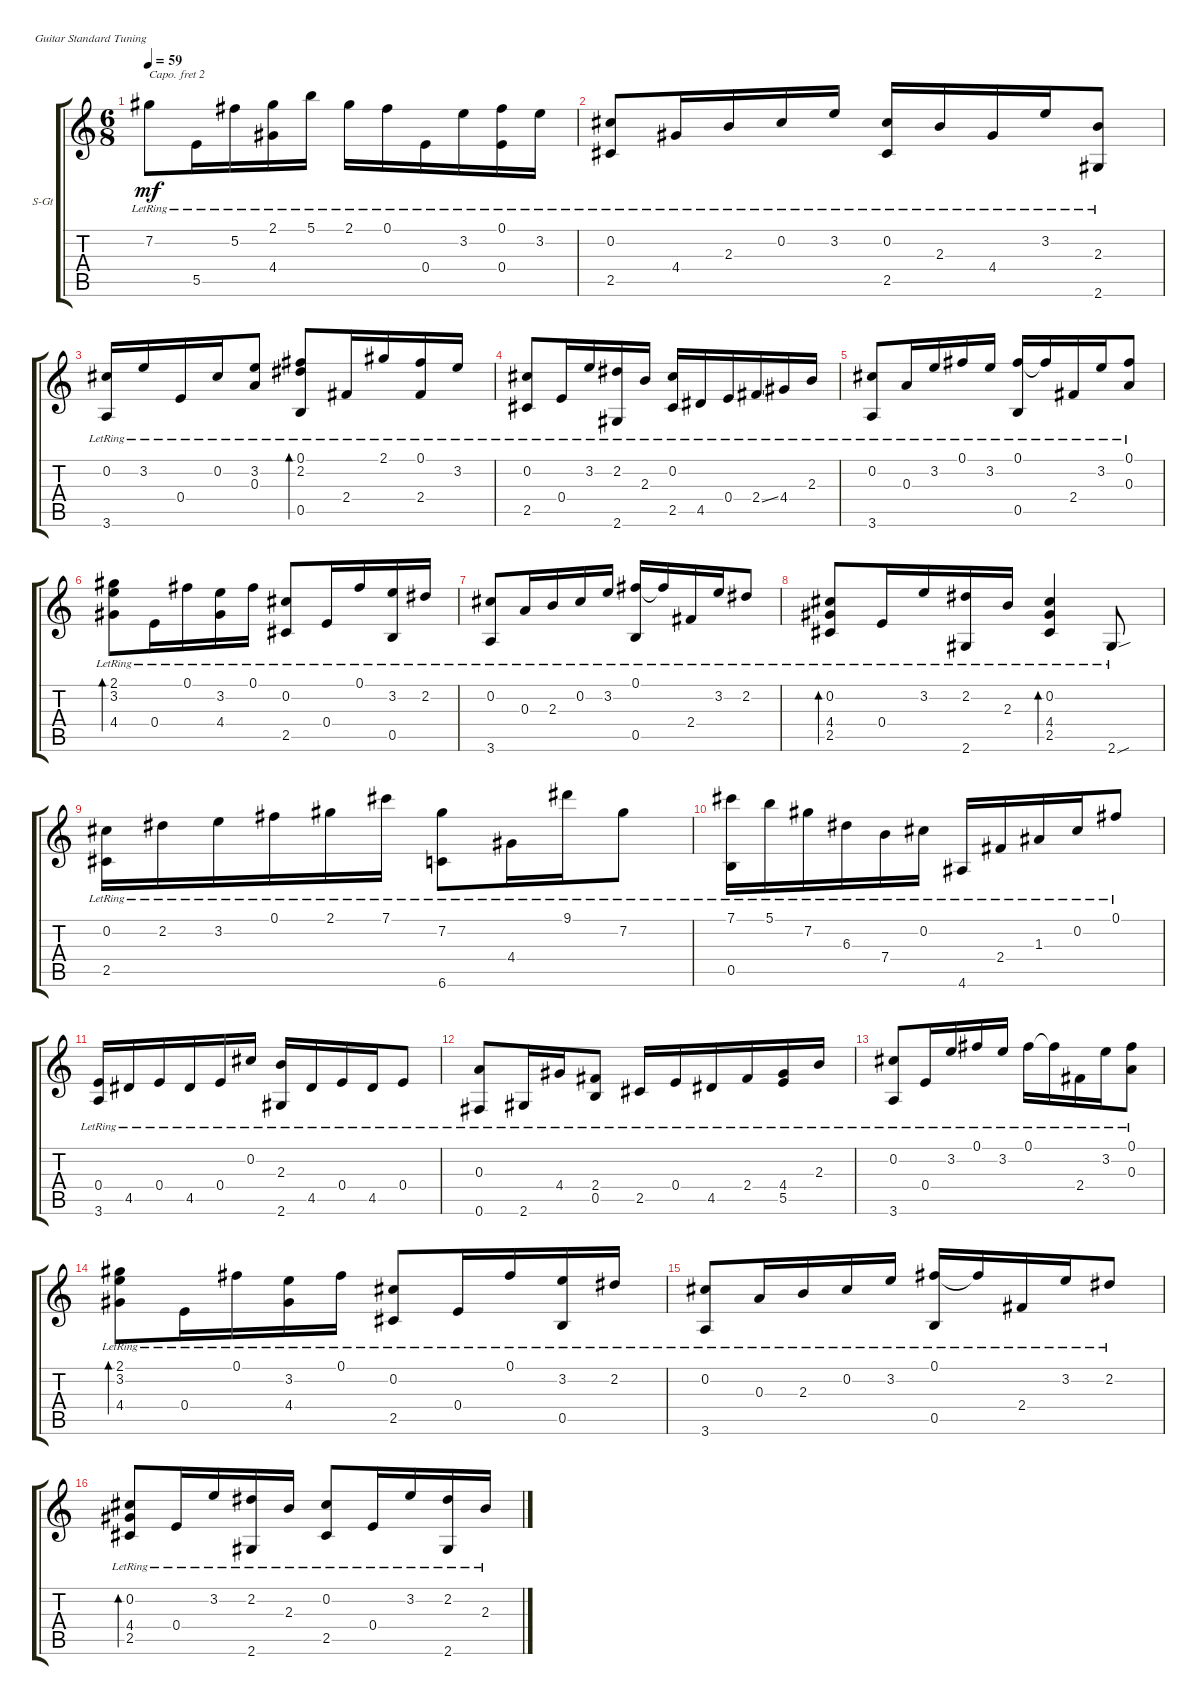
\defaultSystemsLayout 4
\bracketExtendMode groupsimilarinstruments
\firstSystemTrackNameOrientation horizontal
\otherSystemsTrackNameOrientation horizontal
\track ("Steel Guitar" "S-Gt") {instrument acousticguitarsteel}
\staff {score tabs}
\capo 2
\tuning (E4 B3 G3 D3 A2 E2)
\ts (6 8)
\tempo 59
\clef g2
\ks c
7.2{lr}.8{dy mf} 5.5{lr}.16 5.2{lr}.16 (2.1{lr} 4.4{lr}).16 5.1{lr}.16 2.1{lr}.16 0.1{lr}.16 0.4{lr}.16 3.2{lr}.16 (0.1{lr} 0.4{lr}).16 3.2{lr}.16 |
(0.2{lr} 2.5{lr}).8 4.4{lr}.16 2.3{lr}.16 0.2{lr}.16 3.2{lr}.16 (0.2{lr} 2.5{lr}).16 2.3{lr}.16 4.4{lr}.16 3.2{lr}.16 (2.3{lr} 2.6{lr}).8 |
(3.6{lr} 0.2{lr}).16 3.2{lr}.16 0.4{lr}.16 0.2{lr}.16 (3.2{lr} 0.3{lr}).8 (0.1{lr} 2.2{lr} 0.5{lr}).8{bd 30} 2.4{lr}.16 2.1{lr}.16 (0.1{lr} 2.4{lr}).16 3.2{lr}.16 |
(2.5{lr} 0.2{lr}).8 0.4{lr}.16 3.2{lr}.16 (2.2{lr} 2.6{lr}).16 2.3{lr}.16 (0.2{lr} 2.5{lr}).16 4.5{lr}.16 0.4{lr}.16 2.4{ss lr}.16 4.4{lr}.16 2.3{lr}.16 |
(3.6{lr} 0.2{lr}).8 0.3{lr}.16 3.2{lr}.16 0.1{lr}.16 3.2{lr}.16 (0.1{lr} 0.5{lr}).16 0.1{lr t}.16 2.4{lr}.16 3.2{lr}.16 (0.1{lr} 0.3{lr}).8 |
(2.1{lr} 3.2{lr} 4.4{lr}).8{bd 30} 0.4{lr}.16 0.1{lr}.16 (3.2{lr} 4.4{lr}).16 0.1{lr}.16 (0.2{lr} 2.5{lr}).8 0.4{lr}.16 0.1{lr}.16 (3.2{lr} 0.5{lr}).16 2.2{lr}.16 |
(3.6{lr} 0.2{lr}).8 0.3{lr}.16 2.3{lr}.16 0.2{lr}.16 3.2{lr}.16 (0.1{lr} 0.5{lr}).16 0.1{lr t}.16 2.4{lr}.16 3.2{lr}.16 2.2{lr}.8 |
(2.5{lr} 4.4{lr} 0.2{lr}).8{bd 30} 0.4{lr}.16 3.2{lr}.16 (2.2{lr} 2.6{lr}).16 2.3{lr}.16 (0.2{lr} 4.4{lr} 2.5{lr}).4{bd 30} 2.6{sou lr}.8 |
(2.5{lr} 0.2{lr}).16 2.2{lr}.16 3.2{lr}.16 0.1{lr}.16 2.1{lr}.16 7.1{lr}.16 (7.2{lr} 6.6{lr}).8 4.4{lr}.16 9.1{lr}.16 7.2{lr}.8 |
(7.1{lr} 0.5{lr}).16 5.1{lr}.16 7.2{lr}.16 6.3{lr}.16 7.4{lr}.16 0.2{lr}.16 4.6{lr}.16 2.4{lr}.16 1.3{lr}.16 0.2{lr}.16 0.1{lr}.8 |
(3.6{lr} 0.4{lr}).16 4.5{lr}.16 0.4{lr}.16 4.5{lr}.16 0.4{lr}.16 0.2{lr}.16 (2.3{lr} 2.6{lr}).16 4.5{lr}.16 0.4{lr}.16 4.5{lr}.16 0.4{lr}.8 |
(0.6{lr} 0.3{lr}).8 2.6{lr}.16 4.4{lr}.16 (2.4{lr} 0.5{lr}).8 2.5{lr}.16 0.4{lr}.16 4.5{lr}.16 2.4{lr}.16 (4.4{lr} 5.5{lr}).16 2.3{lr}.16 |
(3.6{lr} 0.2{lr}).8 0.4{lr}.16 3.2{lr}.16 0.1{lr}.16 3.2{lr}.16 0.1{lr}.16 0.1{lr t}.16 2.4{lr}.16 3.2{lr}.16 (0.1{lr} 0.3{lr}).8 |
(2.1{lr} 3.2{lr} 4.4{lr}).8{bd 30} 0.4{lr}.16 0.1{lr}.16 (3.2{lr} 4.4{lr}).16 0.1{lr}.16 (0.2{lr} 2.5{lr}).8 0.4{lr}.16 0.1{lr}.16 (3.2{lr} 0.5{lr}).16 2.2{lr}.16 |
(3.6{lr} 0.2{lr}).8 0.3{lr}.16 2.3{lr}.16 0.2{lr}.16 3.2{lr}.16 (0.1{lr} 0.5{lr}).16 0.1{lr t}.16 2.4{lr}.16 3.2{lr}.16 2.2{lr}.8 |
(2.5{lr} 4.4{lr} 0.2{lr}).8{bd 30} 0.4{lr}.16 3.2{lr}.16 (2.2{lr} 2.6{lr}).16 2.3{lr}.16 (0.2{lr} 2.5{lr}).8 0.4{lr}.16 3.2{lr}.16 (2.2{lr} 2.6{lr}).16 2.3{lr}.16
